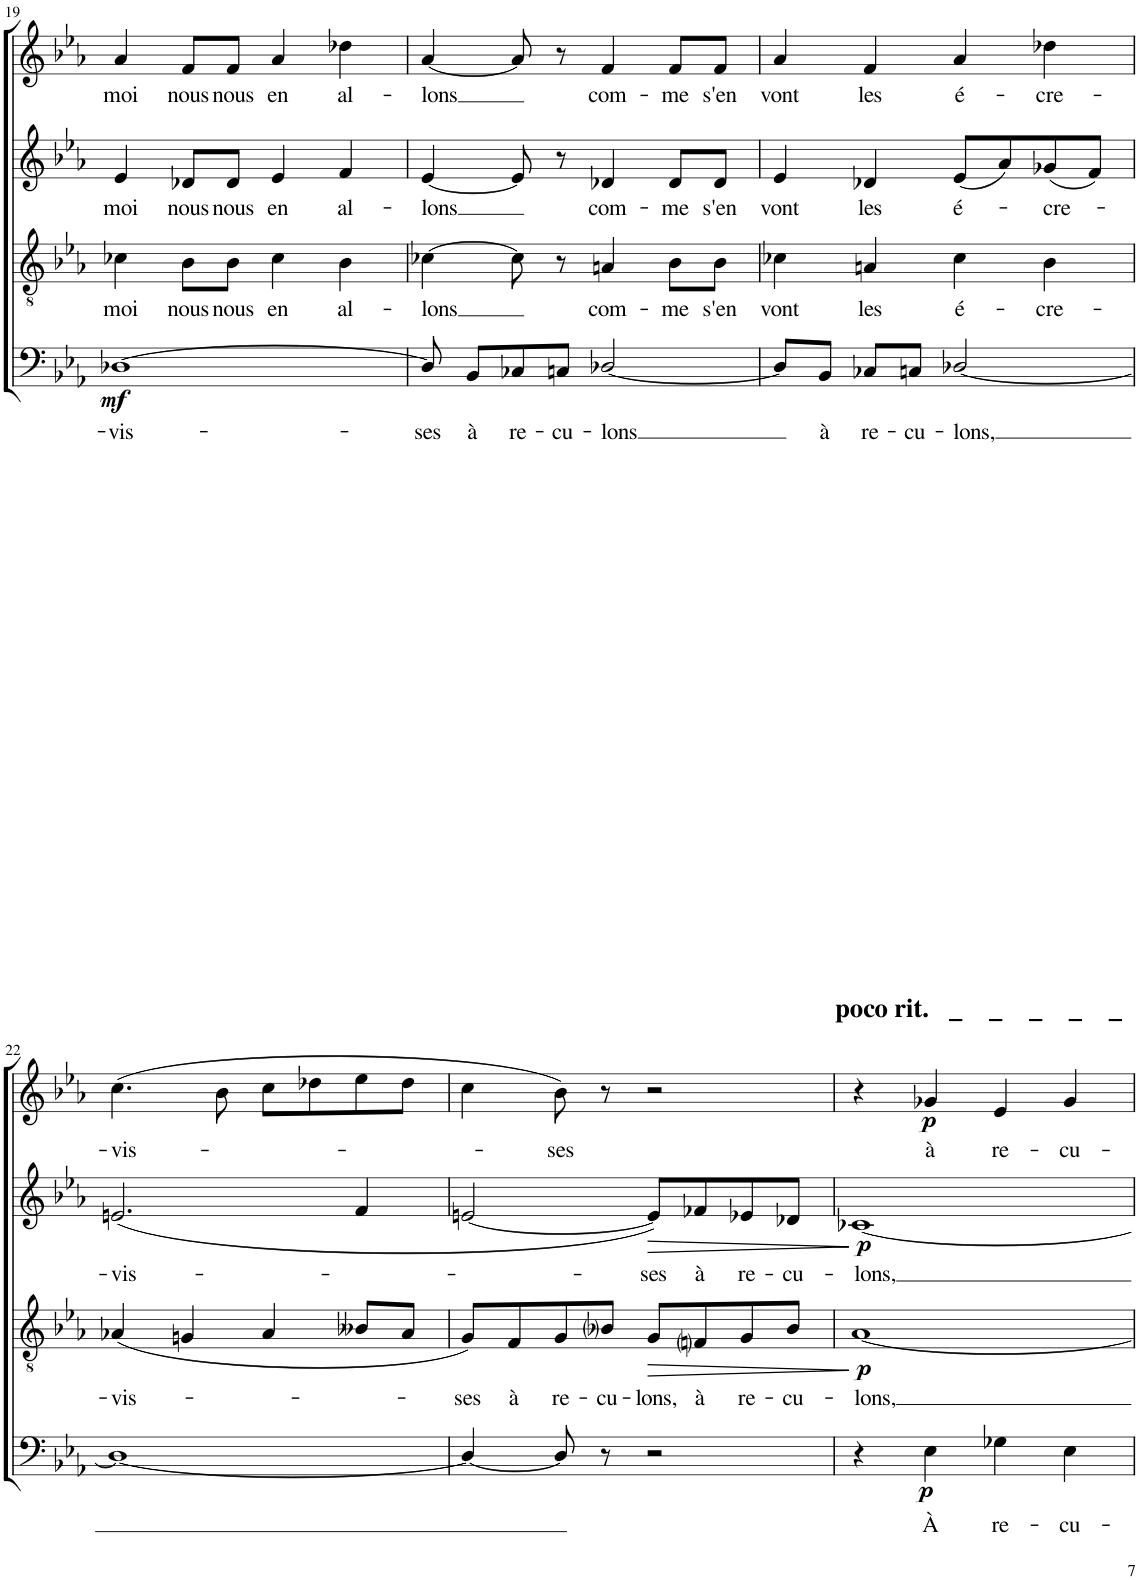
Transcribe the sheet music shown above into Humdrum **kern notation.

**kern	**text	**dynam	**kern	**text	**dynam	**kern	**text	**dynam	**kern	**text	**dynam
*part4	*part4	*part4	*part3	*part3	*part3	*part2	*part2	*part2	*part1	*part1	*part1
*staff4	*staff4	*staff4	*staff3	*staff3	*staff3	*staff2	*staff2	*staff2	*staff1	*staff1	*staff1
*I"Bass	*	*	*I"Tenor	*	*	*I"Alto	*	*	*I"Soprano	*	*
!!LO:PB:g=z
*clefF4	*	*	*clefGv2	*	*	*clefG2	*	*	*clefG2	*	*
*k[b-e-a-]	*	*	*k[b-e-a-]	*	*	*k[b-e-a-]	*	*	*k[b-e-a-]	*	*
*M2/2	*	*	*M2/2	*	*	*M2/2	*	*	*M2/2	*	*
=19	=19	=19	=19	=19	=19	=19	=19	=19	=19	=19	=19
!	!LO:LY:b	!LO:DY:b	!	!LO:LY:b	!	!	!LO:LY:b	!	!	!LO:LY:b	!
[1D-X	-vis-	mf	4c-X\	moi	.	4e-/	moi	.	4a-/	moi	.
!	!	!	!	!LO:LY:b	!	!	!LO:LY:b	!	!	!LO:LY:b	!
.	.	.	8B-\L	nous	.	8d-X/L	nous	.	8f/L	nous	.
!	!	!	!	!LO:LY:b	!	!	!LO:LY:b	!	!	!LO:LY:b	!
.	.	.	8B-\J	nous	.	8d-/J	nous	.	8f/J	nous	.
!	!	!	!	!LO:LY:b	!	!	!LO:LY:b	!	!	!LO:LY:b	!
.	.	.	4c-\	en	.	4e-/	en	.	4a-/	en	.
!	!	!	!	!LO:LY:b	!	!	!LO:LY:b	!	!	!LO:LY:b	!
.	.	.	4B-\	al-	.	4f/	al-	.	4dd-X\	al-	.
=20	=20	=20	=20	=20	=20	=20	=20	=20	=20	=20	=20
!	!LO:LY:b	!	!	!LO:LY:b	!	!	!LO:LY:b	!	!	!LO:LY:b	!
8D-/]	-ses	.	[4c-X\	-lons	.	[4e-/	-lons	.	[4a-/	-lons	.
!	!LO:LY:b	!	!	!	!	!	!	!	!	!	!
8BB-/L	à	.	.	.	.	.	.	.	.	.	.
!	!LO:LY:b	!	!	!	!	!	!	!	!	!	!
8C-X/	re-	.	8c-\]	.	.	8e-/]	.	.	8a-/]	.	.
!	!LO:LY:b	!	!	!	!	!	!	!	!	!	!
8Cn/J	-cu-	.	8r	.	.	8r	.	.	8r	.	.
!	!LO:LY:b	!	!	!LO:LY:b	!	!	!LO:LY:b	!	!	!LO:LY:b	!
[2D-X/	-lons	.	4An/	com-	.	4d-X/	com-	.	4f/	com-	.
!	!	!	!	!LO:LY:b	!	!	!LO:LY:b	!	!	!LO:LY:b	!
.	.	.	8B-\L	-me	.	8d-/L	-me	.	8f/L	-me	.
!	!	!	!	!LO:LY:b	!	!	!LO:LY:b	!	!	!LO:LY:b	!
.	.	.	8B-\J	s'en	.	8d-/J	s'en	.	8f/J	s'en	.
=21	=21	=21	=21	=21	=21	=21	=21	=21	=21	=21	=21
!	!	!	!	!LO:LY:b	!	!	!LO:LY:b	!	!	!LO:LY:b	!
8D-/L]	.	.	4c-X\	vont	.	4e-/	vont	.	4a-/	vont	.
!	!LO:LY:b	!	!	!	!	!	!	!	!	!	!
8BB-/J	à	.	.	.	.	.	.	.	.	.	.
!	!LO:LY:b	!	!	!LO:LY:b	!	!	!LO:LY:b	!	!	!LO:LY:b	!
8C-X/L	re-	.	4An/	les	.	4d-X/	les	.	4f/	les	.
!	!LO:LY:b	!	!	!	!	!	!	!	!	!	!
8Cn/J	-cu-	.	.	.	.	.	.	.	.	.	.
!	!LO:LY:b	!	!	!LO:LY:b	!	!	!LO:LY:b	!	!	!LO:LY:b	!
[2D-X/	-lons,	.	4c-\	é-	.	(8e-/L	é-	.	4a-/	é-	.
.	.	.	.	.	.	8a-/)	.	.	.	.	.
!	!	!	!	!LO:LY:b	!	!	!LO:LY:b	!	!	!LO:LY:b	!
.	.	.	4B-\	cre-	.	(8g-X/	-cre-	.	4dd-X\	-cre-	.
.	.	.	.	.	.	8f/J)	.	.	.	.	.
!!LO:LB:g=z
=22	=22	=22	=22	=22	=22	=22	=22	=22	=22	=22	=22
!	!	!	!	!LO:LY:b	!	!	!LO:LY:b	!	!	!LO:LY:b	!
1D-_	.	.	(4A-X/	-vis-	.	(2.en/	-vis-	.	(4.cc\	-vis-	.
.	.	.	4Gn/	.	.	.	.	.	.	.	.
.	.	.	.	.	.	.	.	.	8b-\	.	.
.	.	.	4A-/	.	.	.	.	.	8cc\L	.	.
.	.	.	.	.	.	.	.	.	8dd-X\	.	.
.	.	.	8B--X/L	.	.	4f/	.	.	8ee-\	.	.
.	.	.	8A-/J	.	.	.	.	.	8dd-\J	.	.
=23	=23	=23	=23	=23	=23	=23	=23	=23	=23	=23	=23
!	!	!	!	!LO:LY:b	!	!	!	!	!	!	!
4D-/_	.	.	8G/L)	-ses	.	[2en/	.	.	4cc\	.	.
!	!	!	!	!LO:LY:b	!	!	!	!	!	!	!
.	.	.	8F/	à	.	.	.	.	.	.	.
!	!	!	!	!LO:LY:b	!	!	!	!	!	!LO:LY:b	!
8D-/]	.	.	8G/	re-	.	.	.	.	8b-\)	-ses	.
!	!	!	!	!LO:LY:b	!	!	!	!	!	!	!
8r	.	.	8B-i/J	-cu-	.	.	.	.	8r	.	.
!	!	!	!	!LO:LY:b	!LO:HP:b	!	!LO:LY:b	!LO:HP:b	!	!	!
2r	.	.	8G/L	-lons,	>	8e/L])	-ses	>	2r	.	.
!	!	!	!	!LO:LY:b	!	!	!LO:LY:b	!	!	!	!
.	.	.	8Fni/	à	.	8f-X/	à	.	.	.	.
!	!	!	!	!LO:LY:b	!	!	!LO:LY:b	!	!	!	!
.	.	.	8G/	re-	.	8e-X/	re-	.	.	.	.
!	!	!	!	!LO:LY:b	!	!	!LO:LY:b	!	!	!	!
.	.	.	8B-/J	-cu-	.	8d-X/J	-cu-	.	.	.	.
.	.	.	.	.	]	.	.	]	.	.	.
=24	=24	=24	=24	=24	=24	=24	=24	=24	=24	=24	=24
!	!	!	!	!	!	!	!	!	!LO:TX:a:B:t=poco rit.   _    _    _    _    _	!	!
!	!	!	!	!LO:LY:b	!LO:DY:b	!	!LO:LY:b	!LO:DY:b	!	!	!
4r	.	.	[1A-	-lons,	p	[1c-X	-lons,	p	4r	.	.
!	!LO:LY:b	!LO:DY:b	!	!	!	!	!	!	!	!LO:LY:b	!LO:DY:b
4E-\	À	p	.	.	.	.	.	.	4g-X/	à	p
!	!LO:LY:b	!	!	!	!	!	!	!	!	!LO:LY:b	!
4G-X\	re-	.	.	.	.	.	.	.	4e-/	re-	.
!	!LO:LY:b	!	!	!	!	!	!	!	!	!LO:LY:b	!
4E-\	-cu-	.	.	.	.	.	.	.	4g-/	-cu-	.
=	=	=	=	=	=	=	=	=	=	=	=
*-	*-	*-	*-	*-	*-	*-	*-	*-	*-	*-	*-
